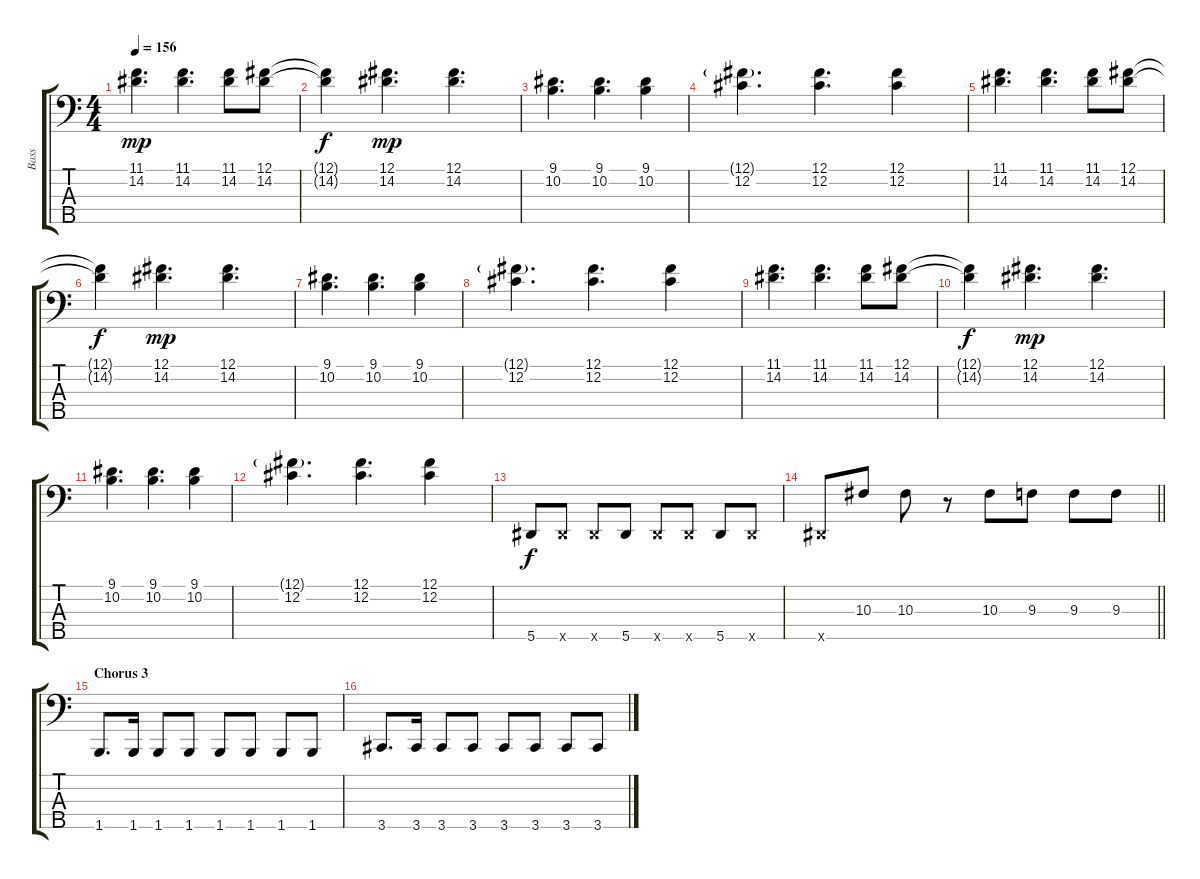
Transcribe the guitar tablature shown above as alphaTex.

\track ("Bass" "Bass") {instrument electricbassfinger}
\staff {score tabs}
\tuning (Gb2 Db2 Ab1 Eb1 Bb0) {hide}
\ts (4 4)
\tempo 156
\clef f4
\ks c
(11.1 14.2).4{d dy mp} (11.1 14.2).4{d} (11.1 14.2).8 (12.1 14.2).8 |
(12.1{t} 14.2{t}).4{dy f} (12.1 14.2).4{d dy mp} (12.1 14.2).4{d} |
(9.1 10.2).4{d} (9.1 10.2).4{d} (9.1 10.2).4 |
(12.1{g} 12.2).4{d} (12.1 12.2).4{d} (12.1 12.2).4 |
(11.1 14.2).4{d} (11.1 14.2).4{d} (11.1 14.2).8 (12.1 14.2).8 |
(12.1{t} 14.2{t}).4{dy f} (12.1 14.2).4{d dy mp} (12.1 14.2).4{d} |
(9.1 10.2).4{d} (9.1 10.2).4{d} (9.1 10.2).4 |
(12.1{g} 12.2).4{d} (12.1 12.2).4{d} (12.1 12.2).4 |
(11.1 14.2).4{d} (11.1 14.2).4{d} (11.1 14.2).8 (12.1 14.2).8 |
(12.1{t} 14.2{t}).4{dy f} (12.1 14.2).4{d dy mp} (12.1 14.2).4{d} |
(9.1 10.2).4{d} (9.1 10.2).4{d} (9.1 10.2).4 |
(12.1{g} 12.2).4{d} (12.1 12.2).4{d} (12.1 12.2).4 |
5.5.8{dy f} 5.5{x}.8 5.5{x}.8 5.5.8 5.5{x}.8 5.5{x}.8 5.5.8 5.5{x}.8 |
\barLineRight lightlight
5.5{x}.8 10.3.8 10.3.8 r.8 10.3.8 9.3.8 9.3.8 9.3.8 |
\section ("" "Chorus 3")
1.5.8{d} 1.5.16 1.5.8 1.5.8 1.5.8 1.5.8 1.5.8 1.5.8 |
3.5.8{d} 3.5.16 3.5.8 3.5.8 3.5.8 3.5.8 3.5.8 3.5.8
